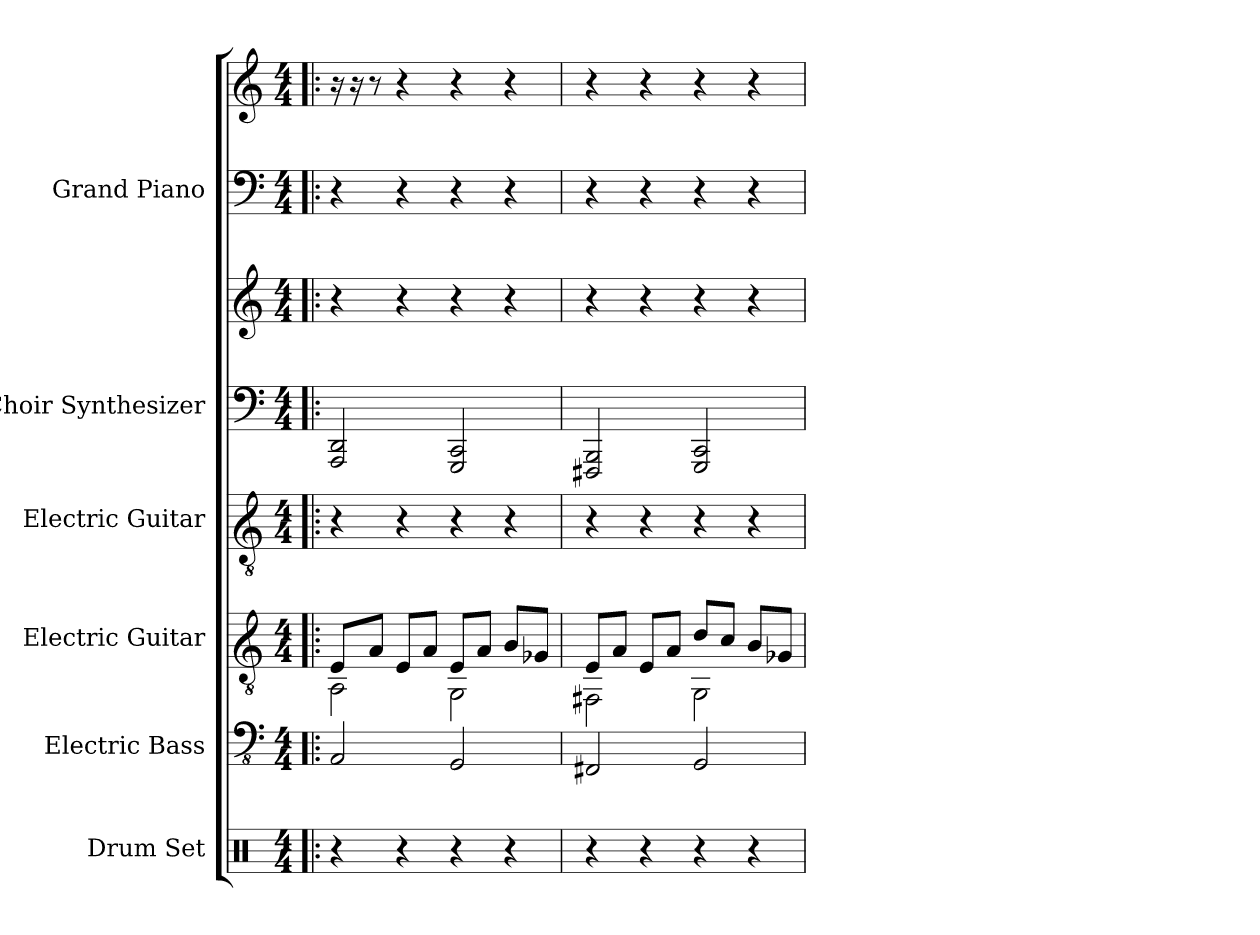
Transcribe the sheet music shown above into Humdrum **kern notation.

**kern	**kern	**kern	**kern	**kern	**kern	**kern	**kern
*part6	*part5	*part4	*part3	*part2	*part2	*part1	*part1
*staff8	*staff7	*staff6	*staff5	*staff4	*staff3	*staff2	*staff1
*I"Drum Set	*I"Electric Bass	*I"Electric Guitar	*I"Electric Guitar	*I"Choir Synthesizer	*	*I"Grand Piano	*
*I'Drums	*I'El. B.	*I'El. Guit.	*I'El. Guit.	*I'Synth.	*	*I'Pno.	*
*stria5	*stria4	*stria6	*stria6	*stria5	*stria5	*stria5	*stria5
*clefX	*clefFv4	*clefGv2	*clefGv2	*clefF4	*clefG2	*clefF4	*clefG2
*k[]	*k[]	*k[]	*k[]	*k[]	*k[]	*k[]	*k[]
*M4/4	*M4/4	*M4/4	*M4/4	*M4/4	*M4/4	*M4/4	*M4/4
*MM150	*MM150	*MM150	*MM150	*MM150	*MM150	*MM150	*MM150
=1!|:	=1!|:	=1!|:	=1!|:	=1!|:	=1!|:	=1!|:	=1!|:
*	*	*^	*	*	*	*	*
4r	2AAA	8EL	2AA	4r	2AAA 2DD	4r	4r	16r
.	.	.	.	.	.	.	.	16r
.	.	8AJ	.	.	.	.	.	8r
4r	.	8EL	.	4r	.	4r	4r	4r
.	.	8AJ	.	.	.	.	.	.
4r	2GGG	8EL	2GG	4r	2GGG 2CC	4r	4r	4r
.	.	8AJ	.	.	.	.	.	.
4r	.	8BL	.	4r	.	4r	4r	4r
.	.	8G-XJ	.	.	.	.	.	.
=2	=2	=2	=2	=2	=2	=2	=2	=2
4r	2FFF#X	8EL	2FF#X	4r	2FFF#X 2BBB	4r	4r	4r
.	.	8AJ	.	.	.	.	.	.
4r	.	8EL	.	4r	.	4r	4r	4r
.	.	8AJ	.	.	.	.	.	.
4r	2GGG	8dL	2GG	4r	2GGG 2CC	4r	4r	4r
.	.	8cJ	.	.	.	.	.	.
4r	.	8BL	.	4r	.	4r	4r	4r
.	.	8G-XJ	.	.	.	.	.	.
*	*	*v	*v	*	*	*	*	*
=	=	=	=	=	=	=	=
*-	*-	*-	*-	*-	*-	*-	*-
